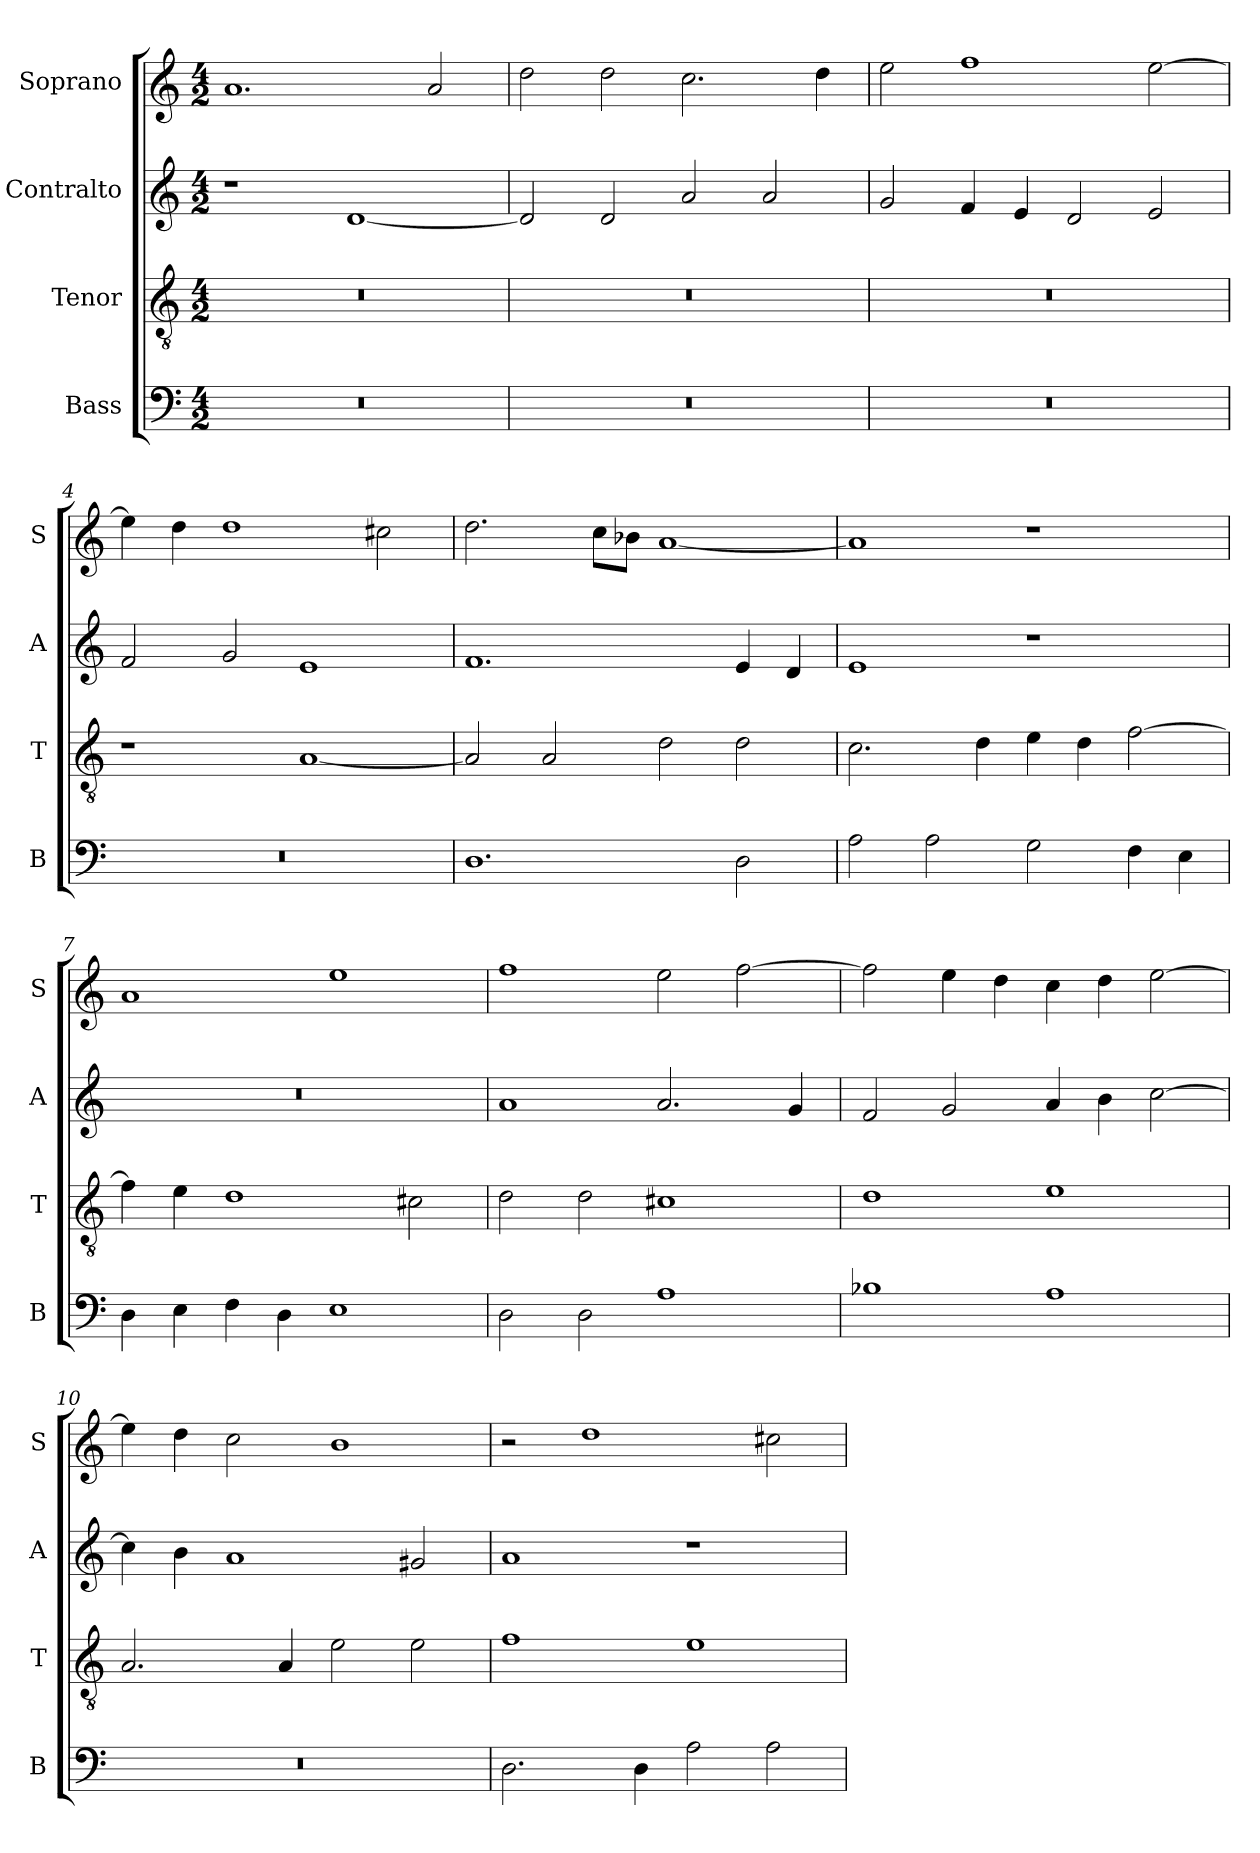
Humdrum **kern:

**kern	**kern	**kern	**kern
*part4	*part3	*part2	*part1
*staff4	*staff3	*staff2	*staff1
*I"Bass	*I"Tenor	*I"Contralto	*I"Soprano
*I'B	*I'T	*I'A	*I'S
*clefF4	*clefGv2	*clefG2	*clefG2
*k[]	*k[]	*k[]	*k[]
*D:dor	*D:dor	*D:dor	*D:dor
*M4/2	*M4/2	*M4/2	*M4/2
=1	=1	=1	=1
0r	0r	1r	1.a
.	.	[1d	.
.	.	.	2a
=2	=2	=2	=2
0r	0r	2d]	2dd
.	.	2d	2dd
.	.	2a	2.cc
.	.	2a	.
.	.	.	4dd
=3	=3	=3	=3
0r	0r	2g	2ee
.	.	4f	1ff
.	.	4e	.
.	.	2d	.
.	.	2e	[2ee
=4	=4	=4	=4
0r	1r	2f	4ee]
.	.	.	4dd
.	.	2g	1dd
.	[1A	1e	.
.	.	.	2cc#X
=5	=5	=5	=5
1.D	2A]	1.f	2.dd
.	2A	.	.
.	.	.	8cc\L
.	.	.	8b-X\J
.	2d	.	[1a
2D	2d	4e	.
.	.	4d	.
=6	=6	=6	=6
2A	2.c	1e	1a]
2A	.	.	.
.	4d	.	.
2G	4e	1r	1r
.	4d	.	.
4F	[2f	.	.
4E	.	.	.
=7	=7	=7	=7
4D	4f]	0r	1a
4E	4e	.	.
4F	1d	.	.
4D	.	.	.
1E	.	.	1ee
.	2c#X	.	.
=8	=8	=8	=8
2D	2d	1a	1ff
2D	2d	.	.
1A	1c#X	2.a	2ee
.	.	.	[2ff
.	.	4g	.
=9	=9	=9	=9
1B-X	1d	2f	2ff]
.	.	2g	4ee
.	.	.	4dd
1A	1e	4a	4cc
.	.	4b	4dd
.	.	[2cc	[2ee
=10	=10	=10	=10
0r	2.A	4cc]	4ee]
.	.	4b	4dd
.	.	1a	2cc
.	4A	.	.
.	2e	.	1b
.	2e	2g#X	.
=11	=11	=11	=11
2.D	1f	1a	2r
.	.	.	1dd
4D	.	.	.
2A	1e	1r	.
2A	.	.	2cc#X
=	=	=	=
*-	*-	*-	*-
